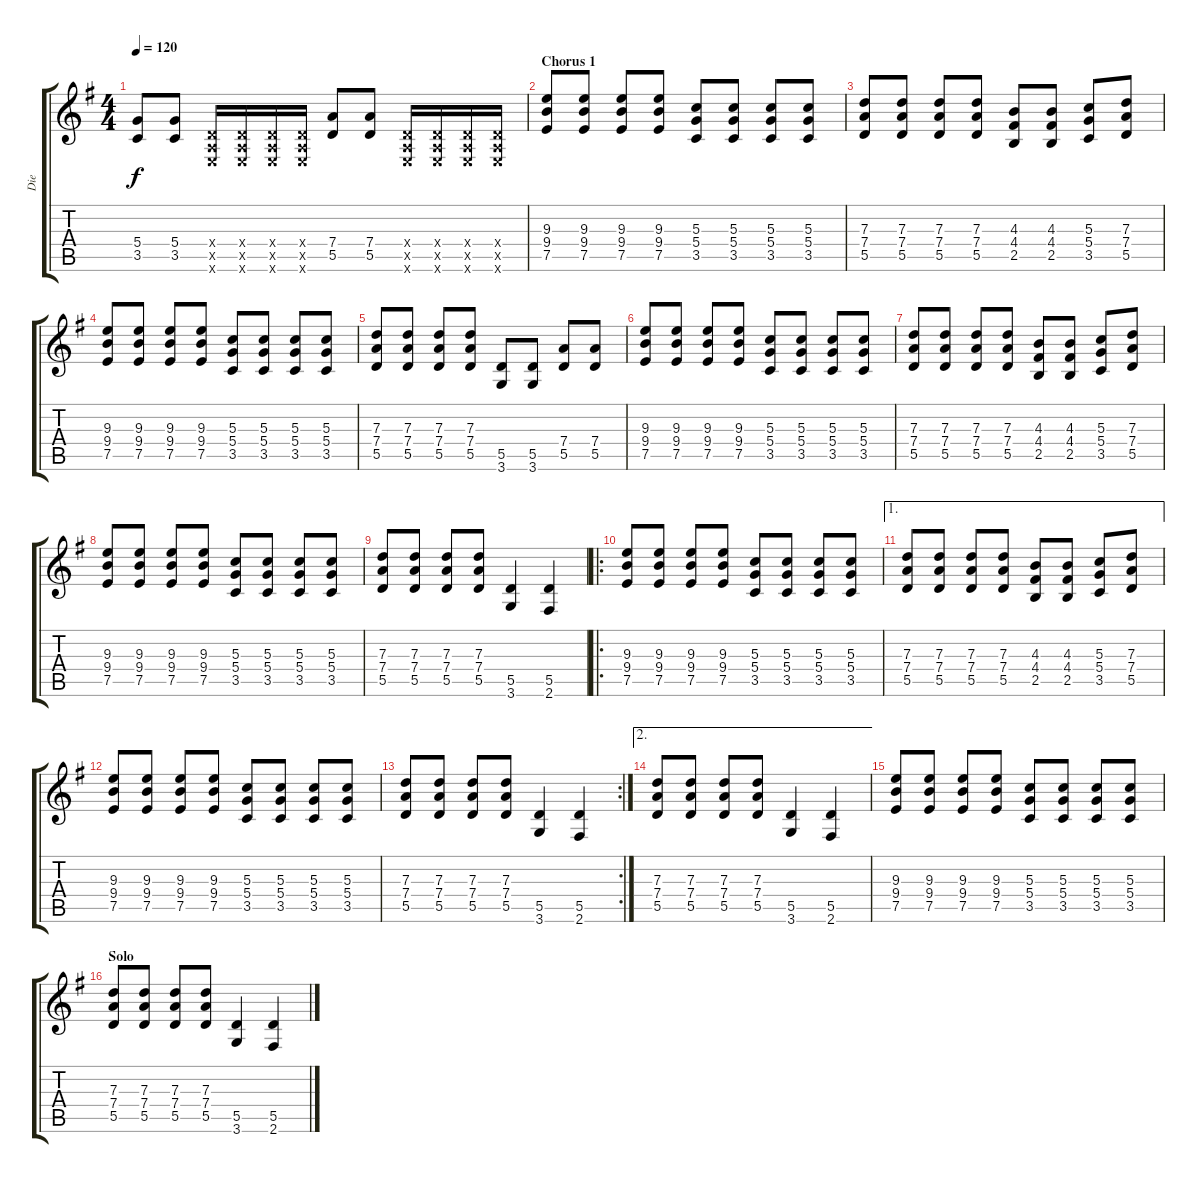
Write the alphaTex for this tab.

\track ("Die" "Die") {instrument distortionguitar}
\staff {score tabs}
\tuning (E4 B3 G3 D3 A2 E2) {hide}
\ts (4 4)
\tempo 120
\clef g2
\ks g
(5.4 3.5).8{dy f} (5.4 3.5).8 (0.4{x} 0.5{x} 0.6{x}).16 (0.4{x} 0.5{x} 0.6{x}).16 (0.4{x} 0.5{x} 0.6{x}).16 (0.4{x} 0.5{x} 0.6{x}).16 (7.4 5.5).8 (7.4 5.5).8 (0.4{x} 0.5{x} 0.6{x}).16 (0.4{x} 0.5{x} 0.6{x}).16 (0.4{x} 0.5{x} 0.6{x}).16 (0.4{x} 0.5{x} 0.6{x}).16 |
\section ("" "Chorus 1")
(9.3 9.4 7.5).8 (9.3 9.4 7.5).8 (9.3 9.4 7.5).8 (9.3 9.4 7.5).8 (5.3 5.4 3.5).8 (5.3 5.4 3.5).8 (5.3 5.4 3.5).8 (5.3 5.4 3.5).8 |
(7.3 7.4 5.5).8 (7.3 7.4 5.5).8 (7.3 7.4 5.5).8 (7.3 7.4 5.5).8 (4.3 4.4 2.5).8 (4.3 4.4 2.5).8 (5.3 5.4 3.5).8 (7.3 7.4 5.5).8 |
(9.3 9.4 7.5).8 (9.3 9.4 7.5).8 (9.3 9.4 7.5).8 (9.3 9.4 7.5).8 (5.3 5.4 3.5).8 (5.3 5.4 3.5).8 (5.3 5.4 3.5).8 (5.3 5.4 3.5).8 |
(7.3 7.4 5.5).8 (7.3 7.4 5.5).8 (7.3 7.4 5.5).8 (7.3 7.4 5.5).8 (5.5 3.6).8 (5.5 3.6).8 (7.4 5.5).8 (7.4 5.5).8 |
(9.3 9.4 7.5).8 (9.3 9.4 7.5).8 (9.3 9.4 7.5).8 (9.3 9.4 7.5).8 (5.3 5.4 3.5).8 (5.3 5.4 3.5).8 (5.3 5.4 3.5).8 (5.3 5.4 3.5).8 |
(7.3 7.4 5.5).8 (7.3 7.4 5.5).8 (7.3 7.4 5.5).8 (7.3 7.4 5.5).8 (4.3 4.4 2.5).8 (4.3 4.4 2.5).8 (5.3 5.4 3.5).8 (7.3 7.4 5.5).8 |
(9.3 9.4 7.5).8 (9.3 9.4 7.5).8 (9.3 9.4 7.5).8 (9.3 9.4 7.5).8 (5.3 5.4 3.5).8 (5.3 5.4 3.5).8 (5.3 5.4 3.5).8 (5.3 5.4 3.5).8 |
(7.3 7.4 5.5).8 (7.3 7.4 5.5).8 (7.3 7.4 5.5).8 (7.3 7.4 5.5).8 (5.5 3.6).4 (5.5 2.6).4 |
\ro
(9.3 9.4 7.5).8 (9.3 9.4 7.5).8 (9.3 9.4 7.5).8 (9.3 9.4 7.5).8 (5.3 5.4 3.5).8 (5.3 5.4 3.5).8 (5.3 5.4 3.5).8 (5.3 5.4 3.5).8 |
\ae 1
(7.3 7.4 5.5).8 (7.3 7.4 5.5).8 (7.3 7.4 5.5).8 (7.3 7.4 5.5).8 (4.3 4.4 2.5).8 (4.3 4.4 2.5).8 (5.3 5.4 3.5).8 (7.3 7.4 5.5).8 |
(9.3 9.4 7.5).8 (9.3 9.4 7.5).8 (9.3 9.4 7.5).8 (9.3 9.4 7.5).8 (5.3 5.4 3.5).8 (5.3 5.4 3.5).8 (5.3 5.4 3.5).8 (5.3 5.4 3.5).8 |
\rc 2
(7.3 7.4 5.5).8 (7.3 7.4 5.5).8 (7.3 7.4 5.5).8 (7.3 7.4 5.5).8 (5.5 3.6).4 (5.5 2.6).4 |
\ae 2
(7.3 7.4 5.5).8 (7.3 7.4 5.5).8 (7.3 7.4 5.5).8 (7.3 7.4 5.5).8 (5.5 3.6).4 (5.5 2.6).4 |
(9.3 9.4 7.5).8 (9.3 9.4 7.5).8 (9.3 9.4 7.5).8 (9.3 9.4 7.5).8 (5.3 5.4 3.5).8 (5.3 5.4 3.5).8 (5.3 5.4 3.5).8 (5.3 5.4 3.5).8 |
\section ("" "Solo")
(7.3 7.4 5.5).8 (7.3 7.4 5.5).8 (7.3 7.4 5.5).8 (7.3 7.4 5.5).8 (5.5 3.6).4 (5.5 2.6).4
